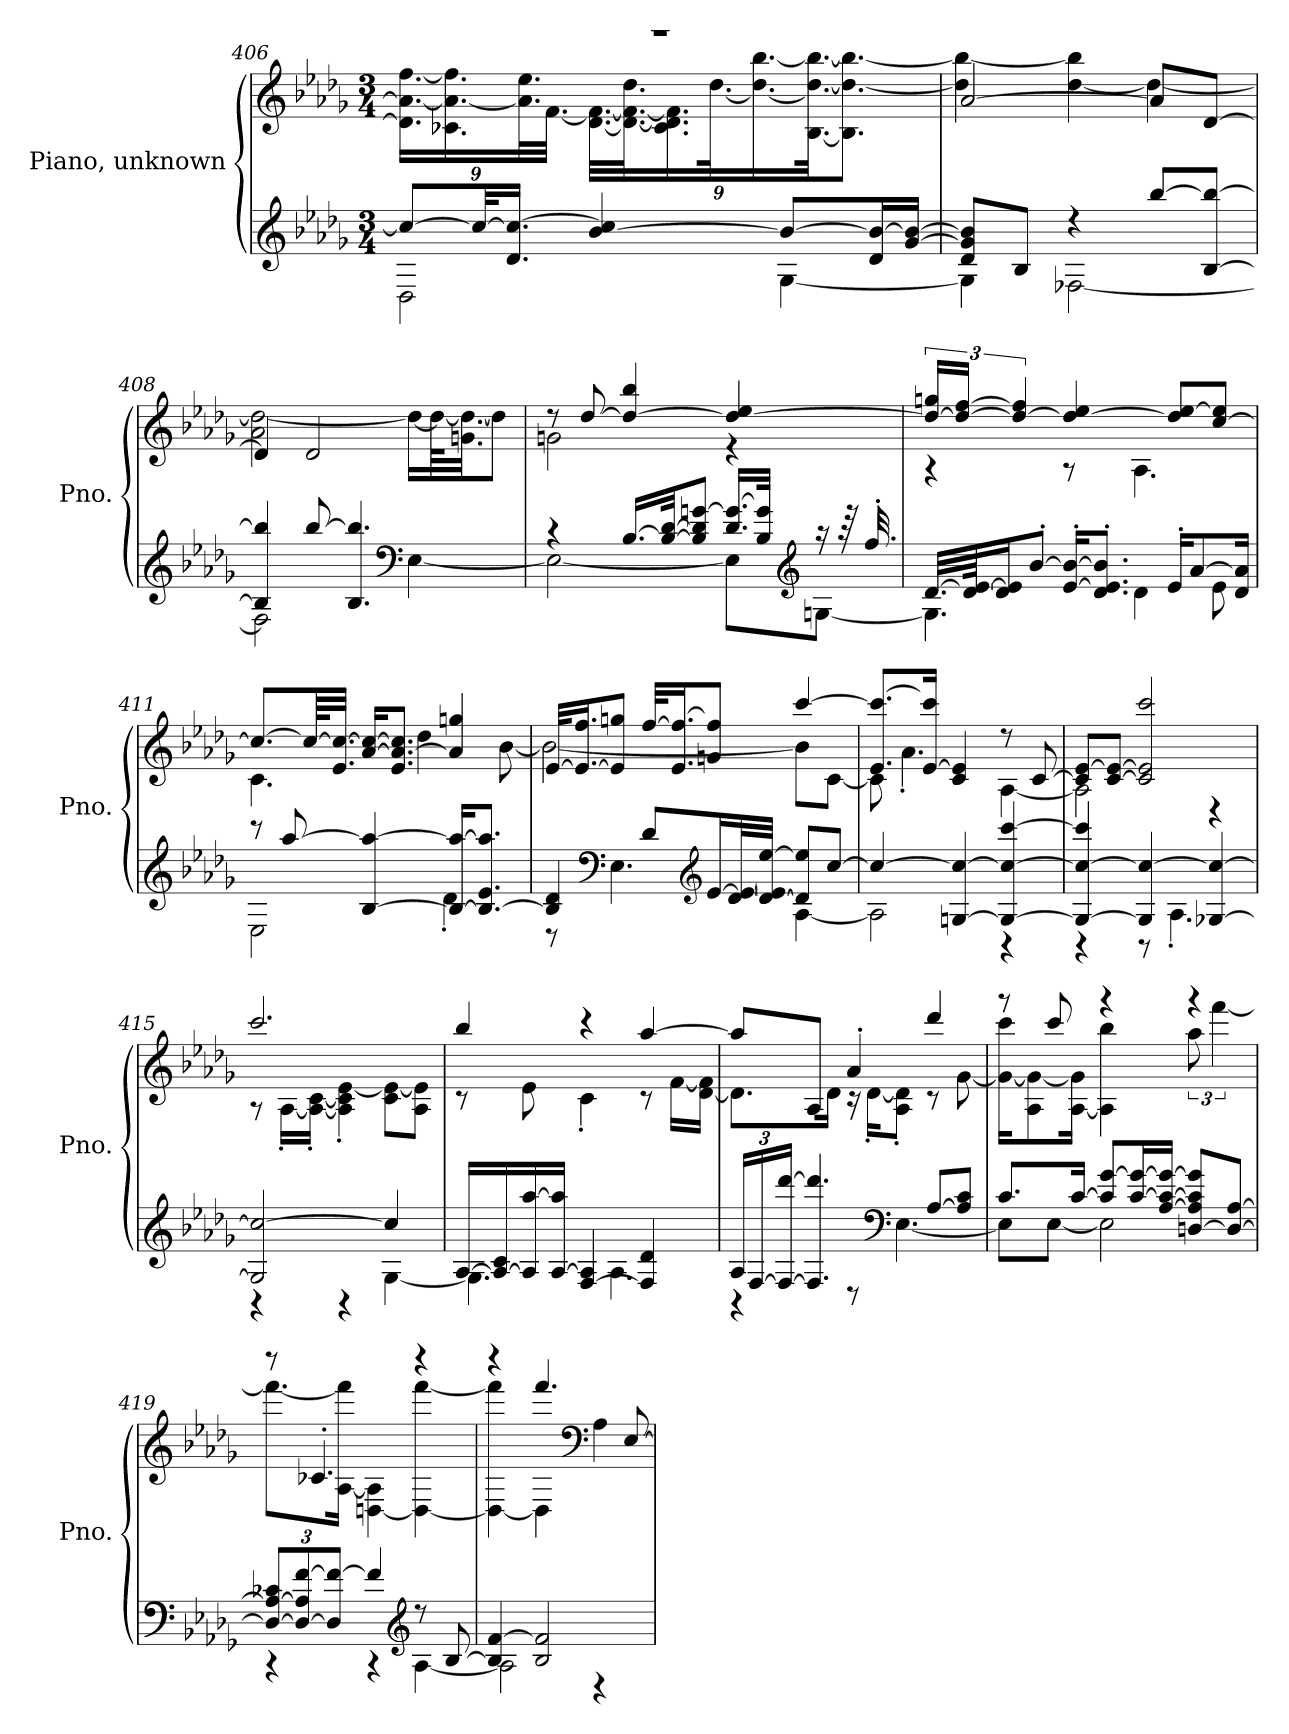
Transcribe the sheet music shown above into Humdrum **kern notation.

**kern	**kern
*part1	*part1
*staff2	*staff1
*I"Piano, unknown	*
*I'Pno.	*
!!LO:LB:g=z
*clefG2	*clefG2
*k[b-e-a-d-g-]	*k[b-e-a-d-g-]
*M3/4	*M3/4
=406	=406
*^	*^
*	*	*	*Xbrackettup
8cc-/L_	2D-\	2.r	18.d-\] 18.a-\_ [18.ff\LL
.	.	.	18.c-X\ 18.a-\_ 18.ff\]
32cc-/KL_	.	.	.
16.d-/ 16.cc-/_JJ	.	.	.
.	.	.	36.a-\] 36.ee-\L
.	.	.	[36.f\JJJ
[4b-/ 4cc-/]	.	.	[36.d-\ 36.f\_LLL
.	.	.	36.d-\_ 36.f\_ 36.dd-\J
.	.	.	18.c-\ 18.d-\] 18.f\]
.	.	.	[36.dd-\K
.	.	.	18.dd-\_ [18.bb-\
8b-/L_	[4G-\	.	.
.	.	.	[36.B-\ 36.dd-\_ 36.bb-\_JK
.	.	.	9.B-\] 9.dd-\_ 9.bb-\_J
16d-/ 16b-/_L	.	.	.
[16g-/ 16b-/_JJ	.	.	.
=407	=407	=407	=407
8d-/ 8g-/] 8b-/]L	4G-\]	[2a-/	4dd-\] 4bb-\_
8B-/J	.	.	.
4r	[2F-X\	.	[4dd-\ 4bb-\]
[8bb-/L	.	8a-/L]	4dd-\_
[8B-/ 8bb-/_J	.	[8d-/J	.
!!LO:PB:g=z	!!
=408	=408	=408	=408
4B-/] 4bb-/]	2F-\]	4d-/]	2a-\ 2dd-\_
[8bb-/	.	2d-/	.
4.B-/ 4.bb-/]	.	.	.
*clefF4	*	*	*
.	[4E-\	.	16dd-\LL_
.	.	.	64dd-\KL_
.	.	.	32.gn\ 32.dd-\_JJ
.	.	.	8dd-\J]
=409	=409	=409	=409
4r	2E-\_	8r	2gn\
.	.	[8dd-/	.
[16.B-/LL	.	4dd-/_ 4bb-/	.
32B-/_ [32d-/JK	.	.	.
8B-/] 8d-/] [8gn/J	.	.	.
16.d-/ 16.g/_LL	8E-\L]	4dd-/_ 4ee-/	4r
32B-/ 32g/]JJk	.	.	.
*clefG2	*	*	*
16r	[8Gn\J	.	.
64r	.	.	.
32.ff'/	.	.	.
!!LO:LB:g=z	!!
=410	=410	=410	=410
*	*	*brackettup	*
[32.d-/LLL	4.G\]	24dd-/_ 24ggn/LL	4r
.	.	24dd-/_ [24ff/JJ	.
64d-/_ [64e-/JK	.	.	.
16d-/] 16e-/]J	.	.	.
.	.	6dd-/_ 6ff/]	.
[8b-'/J	.	.	.
[16e-/' 16b-/_'KL	.	4dd-/_ 4ee-/	8r
8.d-/' 8.e-/]' 8.b-/]'J	.	.	.
.	4d-\	.	4.A-\
16e-'/KL	.	8dd-/] [8ee-/L	.
[8a-/	.	.	.
.	8e-\	[8cc/ 8ee-/]J	.
16d-/ 16a-/]Jk	.	.	.
=411	=411	=411	=411
8r	2E-\	8.cc/L_	4.c\
[8aa-/	.	.	.
.	.	64cc/KLL_	.
.	.	32.e-/ 32.cc/_JJJ	.
[4B-/ 4aa-/_	.	[16a-/ 16cc/_KL	.
.	.	8.e-/ 8.a-/_ 8.cc/]J	.
.	.	.	4dd-\
16B-/_ 16aa-/_KL	4d-'\	4a-/] 4ggn/	.
8.B-/_ 8.e-/ 8.aa-/]J	.	.	.
.	.	.	[8b-\
!!LO:LB:g=z	!!
=412	=412	=412	=412
4B-/] 4d-/	8r	[32e-/KLL	2b-\_
.	.	16.e-/_ 16.ff/J	.
*clefF4	*	*	*
.	4.E-\	8e-/] 8ggn/J	.
8d-/L	.	[32ff/KLL	.
.	.	16.e-/ 16.ff/_J	.
*clefG2	*	*	*
[16e-/L	.	8gn/ 8ff/]J	.
[32d-/ 32e-/_L	.	.	.
32d-/_ 32e-/] [32ee-/JJJ	.	.	.
8d-/] 8ee-/]L	[4A-\	[4ccc/	8b-\L]
[8cc/J	.	.	[8c\J
=413	=413	=413	=413
4cc/_	2A-\]	8.e-/ 8.ccc/_L	8c\]
.	.	.	4.a-'\
.	.	[16e-/ 16ccc/]Jk	.
[4Gn/ 4cc/_	.	4c/ 4e-/]	.
4G/_ 4cc/_ [4ccc/	4r	8r	[4A-\
.	.	[8c/	.
=414	=414	=414	=414
4G/_ 4cc/_ 4ccc/]	4r	8c/] [8e-/L	2A-\]
.	.	[8c/ 8e-/_J	.
4G/] 4cc/_	8r	2c/] 2e-/] 2ccc/	.
.	4.A-'\	.	.
[4G-X/ 4cc/_	.	.	4r
!!LO:LB:g=z	!!
=415	=415	=415	=415
2G-/] 2cc/_	4r	2.ccc/	8r
.	.	.	[16A-'\LL
.	.	.	16A-\_' [16c\'JJ
.	4r	.	4A-\]' 4c\]' [4e-\'
4cc/]	[4G-\	.	8c\ 8e-\_L
.	.	.	8A-\ 8e-\]J
=416	=416	=416	=416
[16A-/LL	4.G-\]	4bb-/	8r
16A-/_ 16c/	.	.	.
16A-/] [16aa-/	.	.	8e-\
[16A-/ 16aa-/]JJ	.	.	.
[4F/ 4A-/]	.	4r	4c'\
.	4.A-\	.	.
4F/] 4d-/	.	[4aa-/	8r
.	.	.	[16f\LL
.	.	.	[16d-\ 16f\]JJ
=417	=417	=417	=417
*Xbrackettup	*	*	*
24A-/LL	4r	8aa-/L]	8.d-\L]
[24F/	.	.	.
24F/_ [24ddd-/JJ	.	.	.
4.F/] 4.ddd-/]	.	8A-/J	.
.	.	.	16d-\Jk
.	8r	4a-'/	16r
.	.	.	[16d-'\KL
*clefF4	*	*	*
.	[4.E-\	.	8A-\' 8d-\]'J
[8A-/L	.	4ddd-/	8r
8A-/] 8c/J	.	.	[8g-\
!!LO:LB:g=z	!!
=418	=418	=418	=418
8.c/L	8E-\L]	8r	16g-\_ 16ccc\KL
.	.	.	8A-\ 8g-\_
.	[8E-\J	8ccc/	.
[16c/Jk	.	.	[16A-\ 16g-\]Jk
8c/] [8g-/L	2E-\]	4r	4A-\] 4bb-\
[16c/ 16g-/_L	.	.	.
[16A-/ 16c/_ 16g-/_JJ	.	.	.
[8Dn/ 8A-/] 8c/] 8g-/]L	.	4r	12aa-\
.	.	.	[6fff\
8D/_ [8A-/J	.	.	.
=419	=419	=419	=419
12D/_ 12A-/_ 12c-X/L	4r	8r	8.fff\L_
12D/_ 12A-/] [12f/	.	.	.
.	.	4.c-X'/	.
12D/] 12f/_J	.	.	.
.	.	.	[16A-\ 16fff\]Jk
4f/]	4r	.	[4Dn\ 4A-\]
*clefG2	*	*	*
8r	[4A-\	4r	4D\_ [4fff\
[8B-/	.	.	.
=420	=420	=420	=420
4B-/] [4f/	2A-\]	4r	4D\_ 4fff\]
2B-/ 2f/]	.	4.fff/	4D\]
*	*	*clefF4	*
.	4r	.	4A-\
.	.	[8E-/	.
*v	*v	*	*
*	*v	*v
=	=
*-	*-
